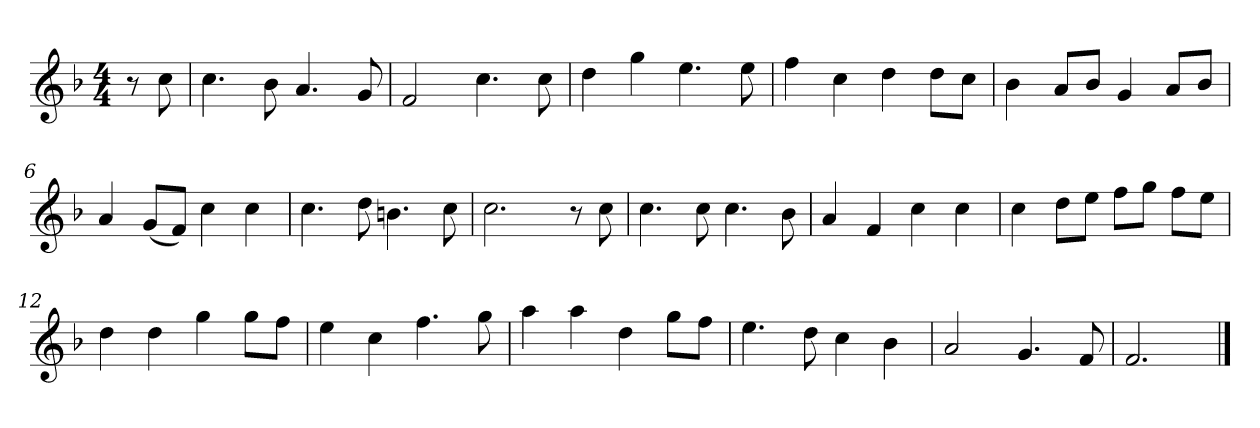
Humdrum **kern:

**kern
*part1
*staff1
*k[b-]
*M4/4
*MM120
=
8r
8cc
=1
4.cc
8b-
4.a
8g
=2
2f
4.cc
8cc
=3
4dd
4gg
4.ee
8ee
=4
4ff
4cc
4dd
8ddL
8ccJ
=5
4b-
8aL
8b-J
4g
8aL
8b-J
=6
4a
(8gL
8fJ)
4cc
4cc
=7
4.cc
8dd
4.bn
8cc
=8
2.cc
8r
8cc
=9
4.cc
8cc
4.cc
8b-
=10
4a
4f
4cc
4cc
=11
4cc
8ddL
8eeJ
8ffL
8ggJ
8ffL
8eeJ
=12
4dd
4dd
4gg
8ggL
8ffJ
=13
4ee
4cc
4.ff
8gg
=14
4aa
4aa
4dd
8ggL
8ffJ
=15
4.ee
8dd
4cc
4b-
=16
2a
4.g
8f
=17
2.f
==
*-
